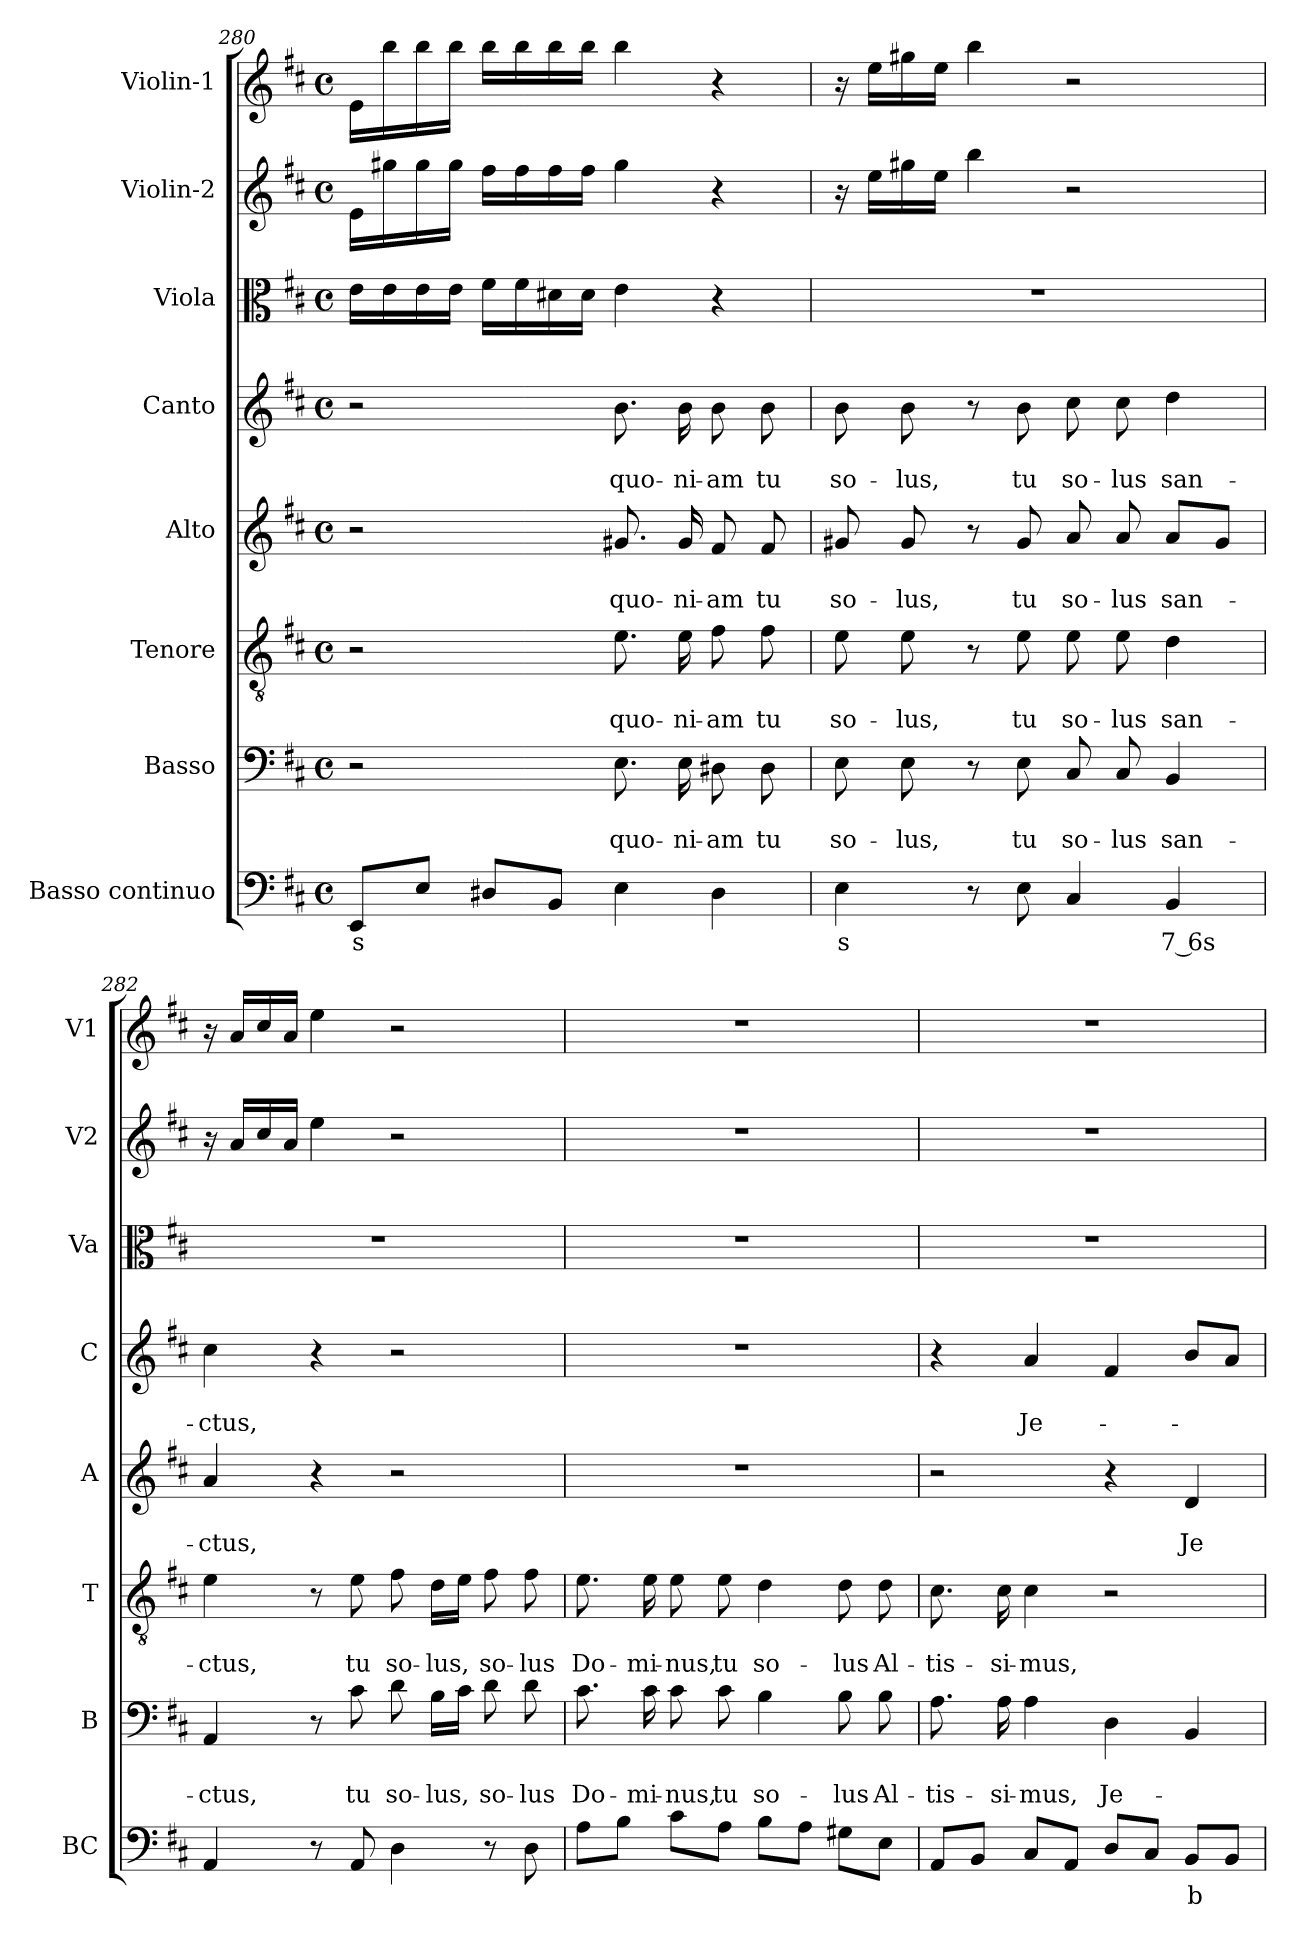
**kern	**text	**kern	**text	**text	**kern	**text	**text	**kern	**text	**text	**kern	**text	**text	**kern	**kern	**kern
*part8	*part8	*part7	*part7	*part7	*part6	*part6	*part6	*part5	*part5	*part5	*part4	*part4	*part4	*part3	*part2	*part1
*staff8	*staff8	*staff7	*staff7	*staff7	*staff6	*staff6	*staff6	*staff5	*staff5	*staff5	*staff4	*staff4	*staff4	*staff3	*staff2	*staff1
*I"Basso continuo	*	*I"Basso	*	*	*I"Tenore	*	*	*I"Alto	*	*	*I"Canto	*	*	*I"Viola	*I"Violin-2	*I"Violin-1
*I'BC	*	*I'B	*	*	*I'T	*	*	*I'A	*	*	*I'C	*	*	*I'Va	*I'V2	*I'V1
*clefF4	*	*clefF4	*	*	*clefGv2	*	*	*clefG2	*	*	*clefG2	*	*	*clefC3	*clefG2	*clefG2
*k[f#c#]	*	*k[f#c#]	*	*	*k[f#c#]	*	*	*k[f#c#]	*	*	*k[f#c#]	*	*	*k[f#c#]	*k[f#c#]	*k[f#c#]
*D:	*	*D:	*	*	*D:	*	*	*D:	*	*	*D:	*	*	*D:	*D:	*D:
*M4/4	*	*M4/4	*	*	*M4/4	*	*	*M4/4	*	*	*M4/4	*	*	*M4/4	*M4/4	*M4/4
*met(c)	*	*met(c)	*	*	*met(c)	*	*	*met(c)	*	*	*met(c)	*	*	*met(c)	*met(c)	*met(c)
=280	=280	=280	=280	=280	=280	=280	=280	=280	=280	=280	=280	=280	=280	=280	=280	=280
!	!LO:LY:b	!	!	!	!	!	!	!	!	!	!	!	!	!	!	!
8EE/L	s	2r	.	.	2r	.	.	2r	.	.	2r	.	.	16e\LL	16e\LL	16e\LL
.	.	.	.	.	.	.	.	.	.	.	.	.	.	16e\	16gg#X\	16bb\
8E/J	.	.	.	.	.	.	.	.	.	.	.	.	.	16e\	16gg#\	16bb\
.	.	.	.	.	.	.	.	.	.	.	.	.	.	16e\JJ	16gg#\JJ	16bb\JJ
8D#X/L	.	.	.	.	.	.	.	.	.	.	.	.	.	16f#\LL	16ff#\LL	16bb\LL
.	.	.	.	.	.	.	.	.	.	.	.	.	.	16f#\	16ff#\	16bb\
8BB/J	.	.	.	.	.	.	.	.	.	.	.	.	.	16d#X\	16ff#\	16bb\
.	.	.	.	.	.	.	.	.	.	.	.	.	.	16d#\JJ	16ff#\JJ	16bb\JJ
!	!	!	!	!LO:LY:b	!	!	!LO:LY:b	!	!	!LO:LY:b	!	!	!LO:LY:b	!	!	!
4E\	.	8.E\	.	quo-	8.e\	.	quo-	8.g#X/	.	quo-	8.b\	.	quo-	4e\	4gg#\	4bb\
!	!	!	!	!LO:LY:b	!	!	!LO:LY:b	!	!	!LO:LY:b	!	!	!LO:LY:b	!	!	!
.	.	16E\	.	-ni-	16e\	.	-ni-	16g#/	.	-ni-	16b\	.	-ni-	.	.	.
!	!	!	!	!LO:LY:b	!	!	!LO:LY:b	!	!	!LO:LY:b	!	!	!LO:LY:b	!	!	!
4D#\	.	8D#X\	.	-am	8f#\	.	-am	8f#/	.	-am	8b\	.	-am	4r	4r	4r
!	!	!	!	!LO:LY:b	!	!	!LO:LY:b	!	!	!LO:LY:b	!	!	!LO:LY:b	!	!	!
.	.	8D#\	.	tu	8f#\	.	tu	8f#/	.	tu	8b\	.	tu	.	.	.
=281	=281	=281	=281	=281	=281	=281	=281	=281	=281	=281	=281	=281	=281	=281	=281	=281
!	!LO:LY:b	!	!	!LO:LY:b	!	!	!LO:LY:b	!	!	!LO:LY:b	!	!	!LO:LY:b	!	!	!
4E\	s	8E\	.	so-	8e\	.	so-	8g#X/	.	so-	8b\	.	so-	1r	16r	16r
.	.	.	.	.	.	.	.	.	.	.	.	.	.	.	16ee\LL	16ee\LL
!	!	!	!	!LO:LY:b	!	!	!LO:LY:b	!	!	!LO:LY:b	!	!	!LO:LY:b	!	!	!
.	.	8E\	.	-lus,	8e\	.	-lus,	8g#/	.	-lus,	8b\	.	-lus,	.	16gg#X\	16gg#X\
.	.	.	.	.	.	.	.	.	.	.	.	.	.	.	16ee\JJ	16ee\JJ
8r	.	8r	.	.	8r	.	.	8r	.	.	8r	.	.	.	4bb\	4bb\
!	!	!	!	!LO:LY:b	!	!	!LO:LY:b	!	!	!LO:LY:b	!	!	!LO:LY:b	!	!	!
8E\	.	8E\	.	tu	8e\	.	tu	8g#/	.	tu	8b\	.	tu	.	.	.
!	!	!	!	!LO:LY:b	!	!	!LO:LY:b	!	!	!LO:LY:b	!	!	!LO:LY:b	!	!	!
4C#/	.	8C#/	.	so-	8e\	.	so-	8a/	.	so-	8cc#\	.	so-	.	2r	2r
!	!	!	!	!LO:LY:b	!	!	!LO:LY:b	!	!	!LO:LY:b	!	!	!LO:LY:b	!	!	!
.	.	8C#/	.	-lus	8e\	.	-lus	8a/	.	-lus	8cc#\	.	-lus	.	.	.
!	!LO:LY:b	!	!	!LO:LY:b	!	!	!LO:LY:b	!	!	!LO:LY:b	!	!	!LO:LY:b	!	!	!
4BB/	7 6s	4BB/	.	san-	4d\	.	san-	8a/L	.	san-	4dd\	.	san-	.	.	.
.	.	.	.	.	.	.	.	8g#/J	.	.	.	.	.	.	.	.
!!LO:PB:g=z
=282	=282	=282	=282	=282	=282	=282	=282	=282	=282	=282	=282	=282	=282	=282	=282	=282
!	!	!	!	!LO:LY:b	!	!	!LO:LY:b	!	!	!LO:LY:b	!	!	!LO:LY:b	!	!	!
4AA/	.	4AA/	.	-ctus,	4e\	.	-ctus,	4a/	.	-ctus,	4cc#\	.	-ctus,	1r	16r	16r
.	.	.	.	.	.	.	.	.	.	.	.	.	.	.	16a/LL	16a/LL
.	.	.	.	.	.	.	.	.	.	.	.	.	.	.	16cc#/	16cc#/
.	.	.	.	.	.	.	.	.	.	.	.	.	.	.	16a/JJ	16a/JJ
8r	.	8r	.	.	8r	.	.	4r	.	.	4r	.	.	.	4ee\	4ee\
!	!	!	!	!LO:LY:b	!	!	!LO:LY:b	!	!	!	!	!	!	!	!	!
8AA/	.	8c#\	.	tu	8e\	.	tu	.	.	.	.	.	.	.	.	.
!	!	!	!	!LO:LY:b	!	!	!LO:LY:b	!	!	!	!	!	!	!	!	!
4D\	.	8d\	.	so-	8f#\	.	so-	2r	.	.	2r	.	.	.	2r	2r
!	!	!	!	!LO:LY:b	!	!	!LO:LY:b	!	!	!	!	!	!	!	!	!
.	.	16B\LL	.	-lus,	16d\LL	.	-lus,	.	.	.	.	.	.	.	.	.
.	.	16c#\JJ	.	.	16e\JJ	.	.	.	.	.	.	.	.	.	.	.
!	!	!	!	!LO:LY:b	!	!	!LO:LY:b	!	!	!	!	!	!	!	!	!
8r	.	8d\	.	so-	8f#\	.	so-	.	.	.	.	.	.	.	.	.
!	!	!	!	!LO:LY:b	!	!	!LO:LY:b	!	!	!	!	!	!	!	!	!
8D\	.	8d\	.	-lus	8f#\	.	-lus	.	.	.	.	.	.	.	.	.
=283	=283	=283	=283	=283	=283	=283	=283	=283	=283	=283	=283	=283	=283	=283	=283	=283
!	!	!	!	!LO:LY:b	!	!	!LO:LY:b	!	!	!	!	!	!	!	!	!
8A\L	.	8.c#\	.	Do-	8.e\	.	Do-	1r	.	.	1r	.	.	1r	1r	1r
8B\J	.	.	.	.	.	.	.	.	.	.	.	.	.	.	.	.
!	!	!	!	!LO:LY:b	!	!	!LO:LY:b	!	!	!	!	!	!	!	!	!
.	.	16c#\	.	-mi-	16e\	.	-mi-	.	.	.	.	.	.	.	.	.
!	!	!	!	!LO:LY:b	!	!	!LO:LY:b	!	!	!	!	!	!	!	!	!
8c#\L	.	8c#\	.	-nus,	8e\	.	-nus,	.	.	.	.	.	.	.	.	.
!	!	!	!	!LO:LY:b	!	!	!LO:LY:b	!	!	!	!	!	!	!	!	!
8A\J	.	8c#\	.	tu	8e\	.	tu	.	.	.	.	.	.	.	.	.
!	!	!	!	!LO:LY:b	!	!	!LO:LY:b	!	!	!	!	!	!	!	!	!
8B\L	.	4B\	.	so-	4d\	.	so-	.	.	.	.	.	.	.	.	.
8A\J	.	.	.	.	.	.	.	.	.	.	.	.	.	.	.	.
!	!	!	!	!LO:LY:b	!	!	!LO:LY:b	!	!	!	!	!	!	!	!	!
8G#X\L	.	8B\	.	-lus	8d\	.	-lus	.	.	.	.	.	.	.	.	.
!	!	!	!	!LO:LY:b	!	!	!LO:LY:b	!	!	!	!	!	!	!	!	!
8E\J	.	8B\	.	Al-	8d\	.	Al-	.	.	.	.	.	.	.	.	.
=284	=284	=284	=284	=284	=284	=284	=284	=284	=284	=284	=284	=284	=284	=284	=284	=284
!	!	!	!	!LO:LY:b	!	!	!LO:LY:b	!	!	!	!	!	!	!	!	!
8AA/L	.	8.A\	.	-tis-	8.c#\	.	-tis-	2r	.	.	4r	.	.	1r	1r	1r
8BB/J	.	.	.	.	.	.	.	.	.	.	.	.	.	.	.	.
!	!	!	!	!LO:LY:b	!	!	!LO:LY:b	!	!	!	!	!	!	!	!	!
.	.	16A\	.	-si-	16c#\	.	-si-	.	.	.	.	.	.	.	.	.
!	!	!	!	!LO:LY:b	!	!	!LO:LY:b	!	!	!	!	!	!LO:LY:b	!	!	!
8C#/L	.	4A\	.	-mus,	4c#\	.	-mus,	.	.	.	4a/	.	Je-	.	.	.
8AA/J	.	.	.	.	.	.	.	.	.	.	.	.	.	.	.	.
!	!	!	!	!LO:LY:b	!	!	!	!	!	!	!	!	!	!	!	!
8D/L	.	4D\	.	Je-	2r	.	.	4r	.	.	4f#/	.	.	.	.	.
8C#/J	.	.	.	.	.	.	.	.	.	.	.	.	.	.	.	.
!	!LO:LY:b	!	!	!	!	!	!	!	!	!LO:LY:b	!	!	!	!	!	!
8BB/L	b	4BB/	.	.	.	.	.	4d/	.	Je-	8b/L	.	.	.	.	.
8BB/J	.	.	.	.	.	.	.	.	.	.	8a/J	.	.	.	.	.
=	=	=	=	=	=	=	=	=	=	=	=	=	=	=	=	=
*-	*-	*-	*-	*-	*-	*-	*-	*-	*-	*-	*-	*-	*-	*-	*-	*-
